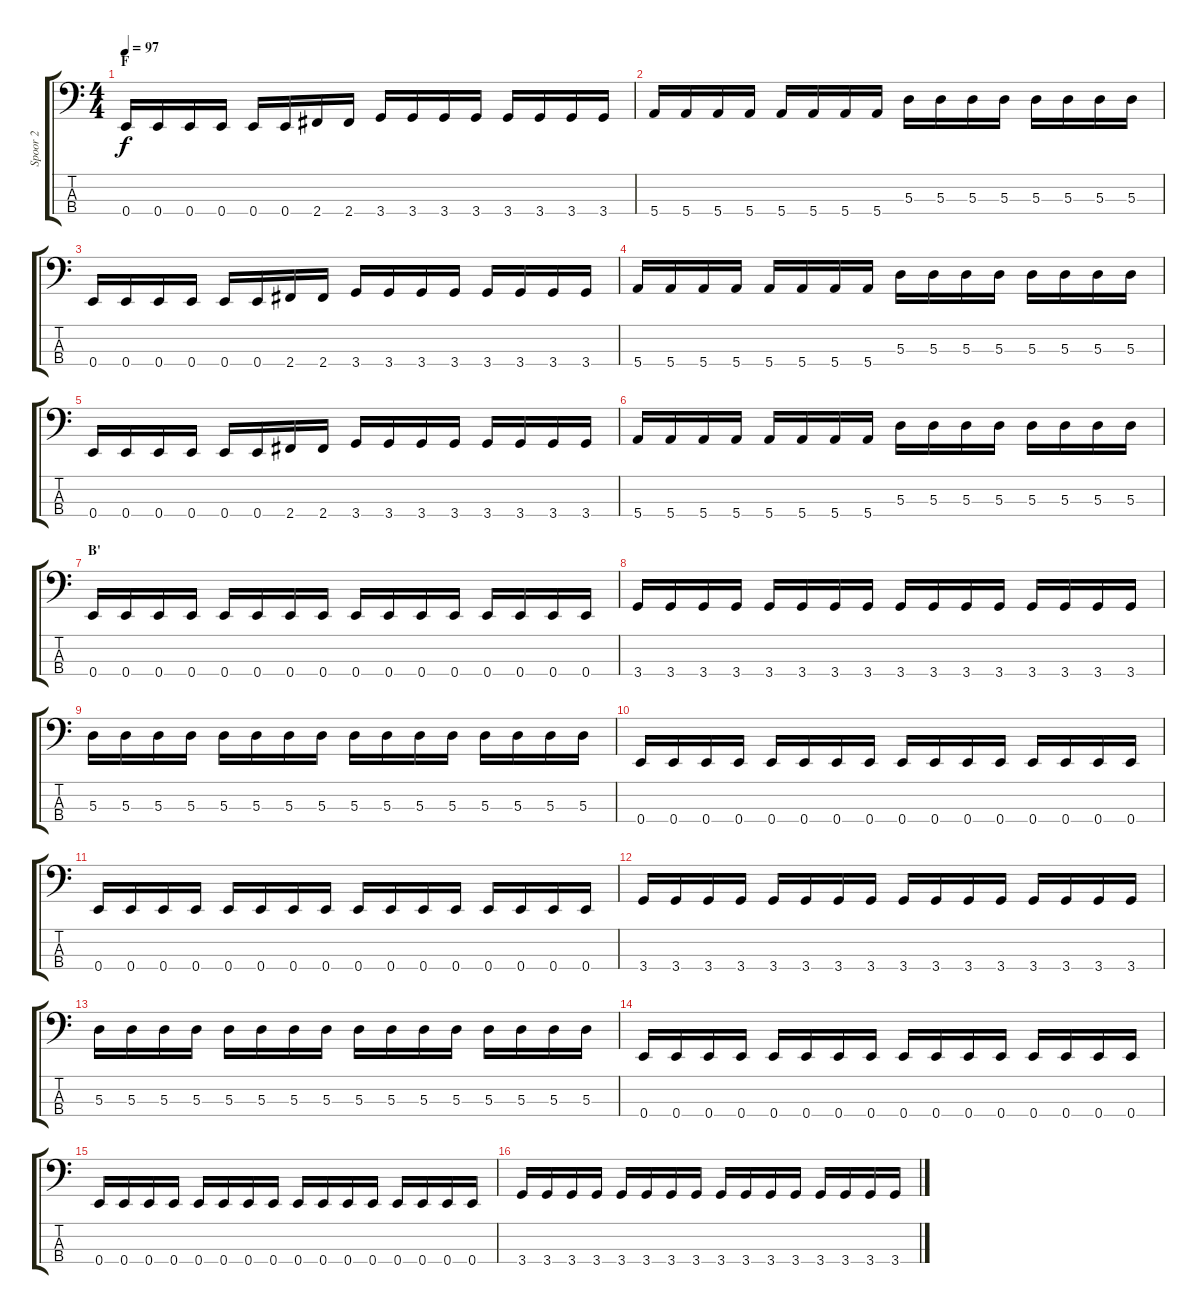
\track ("Spoor 2" "Spoor 2") {instrument slapbass2}
\staff {score tabs}
\tuning (G2 D2 A1 E1) {hide}
\ts (4 4)
\section ("" "F")
\tempo 97
\clef f4
\ks c
0.4.16{dy f} 0.4.16 0.4.16 0.4.16 0.4.16 0.4.16 2.4.16 2.4.16 3.4.16 3.4.16 3.4.16 3.4.16 3.4.16 3.4.16 3.4.16 3.4.16 |
5.4.16 5.4.16 5.4.16 5.4.16 5.4.16 5.4.16 5.4.16 5.4.16 5.3.16 5.3.16 5.3.16 5.3.16 5.3.16 5.3.16 5.3.16 5.3.16 |
0.4.16 0.4.16 0.4.16 0.4.16 0.4.16 0.4.16 2.4.16 2.4.16 3.4.16 3.4.16 3.4.16 3.4.16 3.4.16 3.4.16 3.4.16 3.4.16 |
5.4.16 5.4.16 5.4.16 5.4.16 5.4.16 5.4.16 5.4.16 5.4.16 5.3.16 5.3.16 5.3.16 5.3.16 5.3.16 5.3.16 5.3.16 5.3.16 |
0.4.16 0.4.16 0.4.16 0.4.16 0.4.16 0.4.16 2.4.16 2.4.16 3.4.16 3.4.16 3.4.16 3.4.16 3.4.16 3.4.16 3.4.16 3.4.16 |
5.4.16 5.4.16 5.4.16 5.4.16 5.4.16 5.4.16 5.4.16 5.4.16 5.3.16 5.3.16 5.3.16 5.3.16 5.3.16 5.3.16 5.3.16 5.3.16 |
\section ("" "B'")
0.4.16 0.4.16 0.4.16 0.4.16 0.4.16 0.4.16 0.4.16 0.4.16 0.4.16 0.4.16 0.4.16 0.4.16 0.4.16 0.4.16 0.4.16 0.4.16 |
3.4.16 3.4.16 3.4.16 3.4.16 3.4.16 3.4.16 3.4.16 3.4.16 3.4.16 3.4.16 3.4.16 3.4.16 3.4.16 3.4.16 3.4.16 3.4.16 |
5.3.16 5.3.16 5.3.16 5.3.16 5.3.16 5.3.16 5.3.16 5.3.16 5.3.16 5.3.16 5.3.16 5.3.16 5.3.16 5.3.16 5.3.16 5.3.16 |
0.4.16 0.4.16 0.4.16 0.4.16 0.4.16 0.4.16 0.4.16 0.4.16 0.4.16 0.4.16 0.4.16 0.4.16 0.4.16 0.4.16 0.4.16 0.4.16 |
0.4.16 0.4.16 0.4.16 0.4.16 0.4.16 0.4.16 0.4.16 0.4.16 0.4.16 0.4.16 0.4.16 0.4.16 0.4.16 0.4.16 0.4.16 0.4.16 |
3.4.16 3.4.16 3.4.16 3.4.16 3.4.16 3.4.16 3.4.16 3.4.16 3.4.16 3.4.16 3.4.16 3.4.16 3.4.16 3.4.16 3.4.16 3.4.16 |
5.3.16 5.3.16 5.3.16 5.3.16 5.3.16 5.3.16 5.3.16 5.3.16 5.3.16 5.3.16 5.3.16 5.3.16 5.3.16 5.3.16 5.3.16 5.3.16 |
0.4.16 0.4.16 0.4.16 0.4.16 0.4.16 0.4.16 0.4.16 0.4.16 0.4.16 0.4.16 0.4.16 0.4.16 0.4.16 0.4.16 0.4.16 0.4.16 |
0.4.16 0.4.16 0.4.16 0.4.16 0.4.16 0.4.16 0.4.16 0.4.16 0.4.16 0.4.16 0.4.16 0.4.16 0.4.16 0.4.16 0.4.16 0.4.16 |
3.4.16 3.4.16 3.4.16 3.4.16 3.4.16 3.4.16 3.4.16 3.4.16 3.4.16 3.4.16 3.4.16 3.4.16 3.4.16 3.4.16 3.4.16 3.4.16
